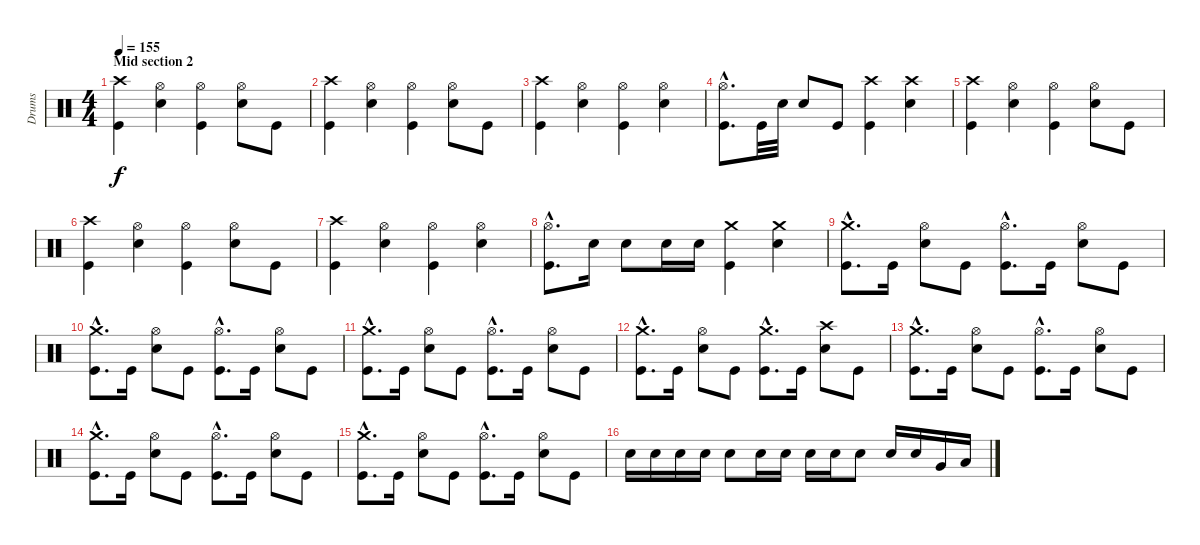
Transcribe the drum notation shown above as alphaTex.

\track ("Drums" "Drums") {instrument percussion}
\staff {score}
\articulation defaults
\ts (4 4)
\section ("" "Mid section 2")
\tempo 155
\clef neutral
\ks c
("Kick (hit)" "Crash high (hit)").4{dy f} ("Electric Snare (hit)" "Hi-Hat (open)").4 ("Kick (hit)" "Hi-Hat (open)").4 ("Electric Snare (hit)" "Hi-Hat (open)").8 "Kick (hit)".8 |
("Kick (hit)" "Crash high (hit)").4 ("Electric Snare (hit)" "Hi-Hat (open)").4 ("Kick (hit)" "Hi-Hat (open)").4 ("Electric Snare (hit)" "Hi-Hat (open)").8 "Kick (hit)".8 |
("Kick (hit)" "Crash high (hit)").4 ("Electric Snare (hit)" "Hi-Hat (open)").4 ("Kick (hit)" "Hi-Hat (open)").4 ("Electric Snare (hit)" "Hi-Hat (open)").4 |
("Kick (hit)"{hac} "Hi-Hat (open)").8{d} "Kick (hit)".32 "Electric Snare (hit)".32 "Electric Snare (hit)".8 "Kick (hit)".8 ("Kick (hit)" "Crash high (hit)").4 ("Electric Snare (hit)" "Crash high (hit)").4 |
("Kick (hit)" "Crash high (hit)").4 ("Electric Snare (hit)" "Hi-Hat (open)").4 ("Kick (hit)" "Hi-Hat (open)").4 ("Electric Snare (hit)" "Hi-Hat (open)").8 "Kick (hit)".8 |
("Kick (hit)" "Crash high (hit)").4 ("Electric Snare (hit)" "Hi-Hat (open)").4 ("Kick (hit)" "Hi-Hat (open)").4 ("Electric Snare (hit)" "Hi-Hat (open)").8 "Kick (hit)".8 |
("Kick (hit)" "Crash high (hit)").4 ("Electric Snare (hit)" "Hi-Hat (open)").4 ("Kick (hit)" "Hi-Hat (open)").4 ("Electric Snare (hit)" "Hi-Hat (open)").4 |
("Kick (hit)" "Hi-Hat (open)"{hac}).8{d} "Electric Snare (hit)".16 "Electric Snare (hit)".8 "Electric Snare (hit)".16 "Electric Snare (hit)".16 ("Kick (hit)" "Crash medium (hit)").4 ("Electric Snare (hit)" "Crash medium (hit)").4 |
("Kick (hit)"{hac} "Crash medium (hit)").8{d} "Kick (hit)".16 ("Electric Snare (hit)" "Hi-Hat (open)").8 "Kick (hit)".8 ("Kick (hit)"{hac} "Hi-Hat (open)").8{d} "Kick (hit)".16 ("Electric Snare (hit)" "Hi-Hat (open)").8 "Kick (hit)".8 |
("Kick (hit)"{hac} "Crash medium (hit)").8{d} "Kick (hit)".16 ("Electric Snare (hit)" "Hi-Hat (open)").8 "Kick (hit)".8 ("Kick (hit)"{hac} "Hi-Hat (open)").8{d} "Kick (hit)".16 ("Electric Snare (hit)" "Hi-Hat (open)").8 "Kick (hit)".8 |
("Kick (hit)"{hac} "Crash medium (hit)").8{d} "Kick (hit)".16 ("Electric Snare (hit)" "Hi-Hat (open)").8 "Kick (hit)".8 ("Kick (hit)"{hac} "Hi-Hat (open)").8{d} "Kick (hit)".16 ("Electric Snare (hit)" "Hi-Hat (open)").8 "Kick (hit)".8 |
("Kick (hit)"{hac} "Crash medium (hit)").8{d} "Kick (hit)".16 ("Electric Snare (hit)" "Hi-Hat (open)").8 "Kick (hit)".8 ("Kick (hit)"{hac} "Crash medium (hit)").8{d} "Kick (hit)".16 ("Electric Snare (hit)" "Crash high (hit)").8 "Kick (hit)".8 |
("Kick (hit)"{hac} "Crash medium (hit)").8{d} "Kick (hit)".16 ("Electric Snare (hit)" "Hi-Hat (open)").8 "Kick (hit)".8 ("Kick (hit)"{hac} "Hi-Hat (open)").8{d} "Kick (hit)".16 ("Electric Snare (hit)" "Hi-Hat (open)").8 "Kick (hit)".8 |
("Kick (hit)"{hac} "Crash medium (hit)").8{d} "Kick (hit)".16 ("Electric Snare (hit)" "Hi-Hat (open)").8 "Kick (hit)".8 ("Kick (hit)"{hac} "Hi-Hat (open)").8{d} "Kick (hit)".16 ("Electric Snare (hit)" "Hi-Hat (open)").8 "Kick (hit)".8 |
("Kick (hit)"{hac} "Crash medium (hit)").8{d} "Kick (hit)".16 ("Electric Snare (hit)" "Hi-Hat (open)").8 "Kick (hit)".8 ("Kick (hit)"{hac} "Hi-Hat (open)").8{d} "Kick (hit)".16 ("Electric Snare (hit)" "Hi-Hat (open)").8 "Kick (hit)".8 |
"Electric Snare (hit)".16 "Electric Snare (hit)".16 "Electric Snare (hit)".16 "Electric Snare (hit)".16 "Electric Snare (hit)".8 "Electric Snare (hit)".16 "Electric Snare (hit)".16 "Electric Snare (hit)".16 "Electric Snare (hit)".16 "Electric Snare (hit)".8 "Electric Snare (hit)".16 "Electric Snare (hit)".16 "Very Low Tom (hit)".16 "Low Floor Tom (hit)".16
